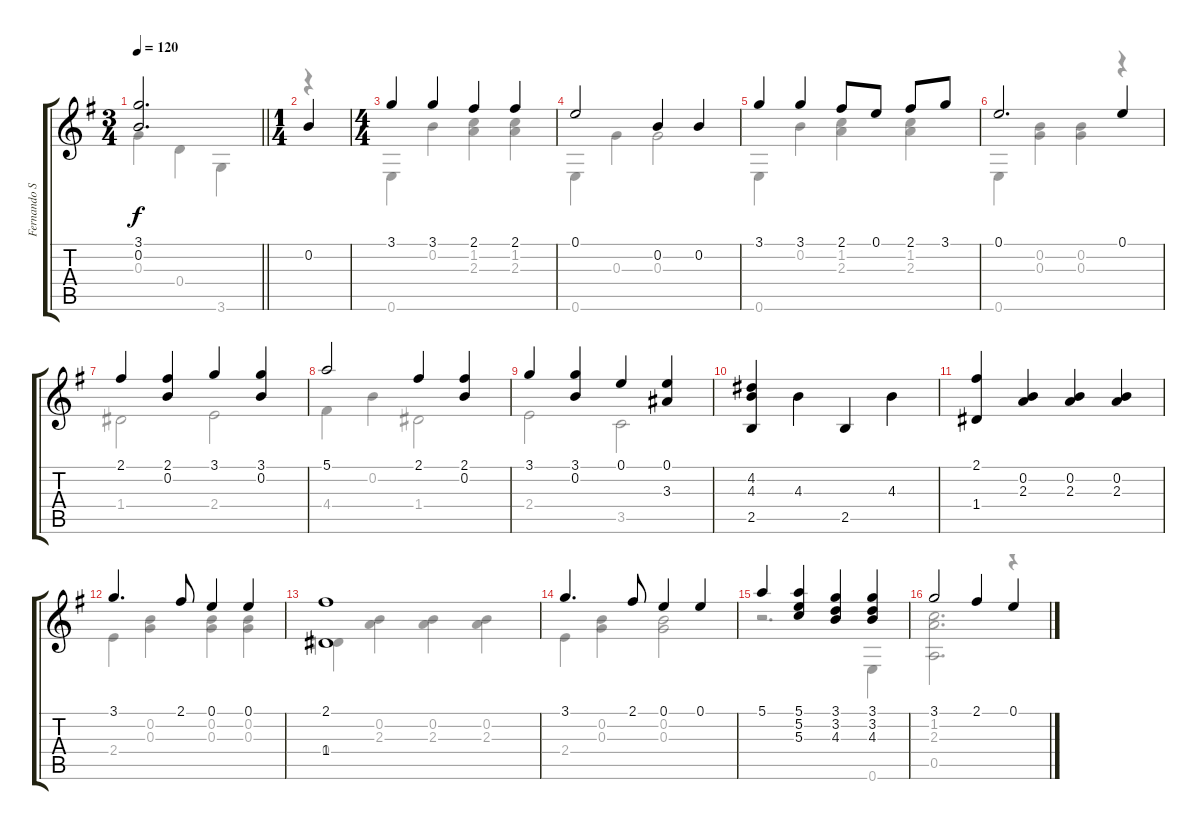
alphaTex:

\track ("Fernando Sor" "Fernando S") {instrument acousticguitarnylon}
\staff {score tabs}
\tuning (E4 B3 G3 D3 A2 E2) {hide}
\voice
\ts (3 4)
\tempo 120
\clef g2
\barLineRight lightlight
\ks g
(3.1 0.2).2{d dy f} |
\ts (1 4)
0.2.4 |
\ts (4 4)
3.1.4 3.1.4 2.1.4 2.1.4 |
0.1.2 0.2.4 0.2.4 |
3.1.4 3.1.4 2.1.8 0.1.8 2.1.8 3.1.8 |
0.1.2{d} 0.1.4 |
2.1.4 (2.1 0.2).4 3.1.4 (3.1 0.2).4 |
5.1.2 2.1.4 (2.1 0.2).4 |
3.1.4 (3.1 0.2).4 0.1.4 (0.1 3.3).4 |
(4.2 4.3 2.5).4 4.3.4 2.5.4 4.3.4 |
(2.1 1.4).4 (0.2 2.3).4 (0.2 2.3).4 (0.2 2.3).4 |
3.1.4{d} 2.1.8 0.1.4 0.1.4 |
(2.1 1.4).1 |
3.1.4{d} 2.1.8 0.1.4 0.1.4 |
5.1.4 (5.1 5.2 5.3).4 (3.1 3.2 4.3).4 (3.1 3.2 4.3).4 |
3.1.2 2.1.4 0.1.4
\voice
\clef g2
\ottava regular
\simile none
\barLineRight lightlight
\ks g
0.3.4{dy f} 0.4.4 3.6.4 |
r.4 |
0.6.4 0.2.4 (1.2 2.3).4 (1.2 2.3).4 |
0.6.4 0.3.4 0.3.2 |
0.6.4 0.2.4 (1.2 2.3).4 (1.2 2.3).4 |
0.6.4 (0.2 0.3).4 (0.2 0.3).4 r.4 |
1.4.2 2.4.2 |
4.4.4 0.2.4 1.4.2 |
2.4.2 3.5.2 |
|
|
2.4.4 (0.2 0.3).4 (0.2 0.3).4 (0.2 0.3).4 |
0.4.4 (0.2 2.3).4 (0.2 2.3).4 (0.2 2.3).4 |
2.4.4 (0.2 0.3).4 (0.2 0.3).2 |
r.2{d} 0.6.4 |
(1.2 2.3 0.5).2{d} r.4
